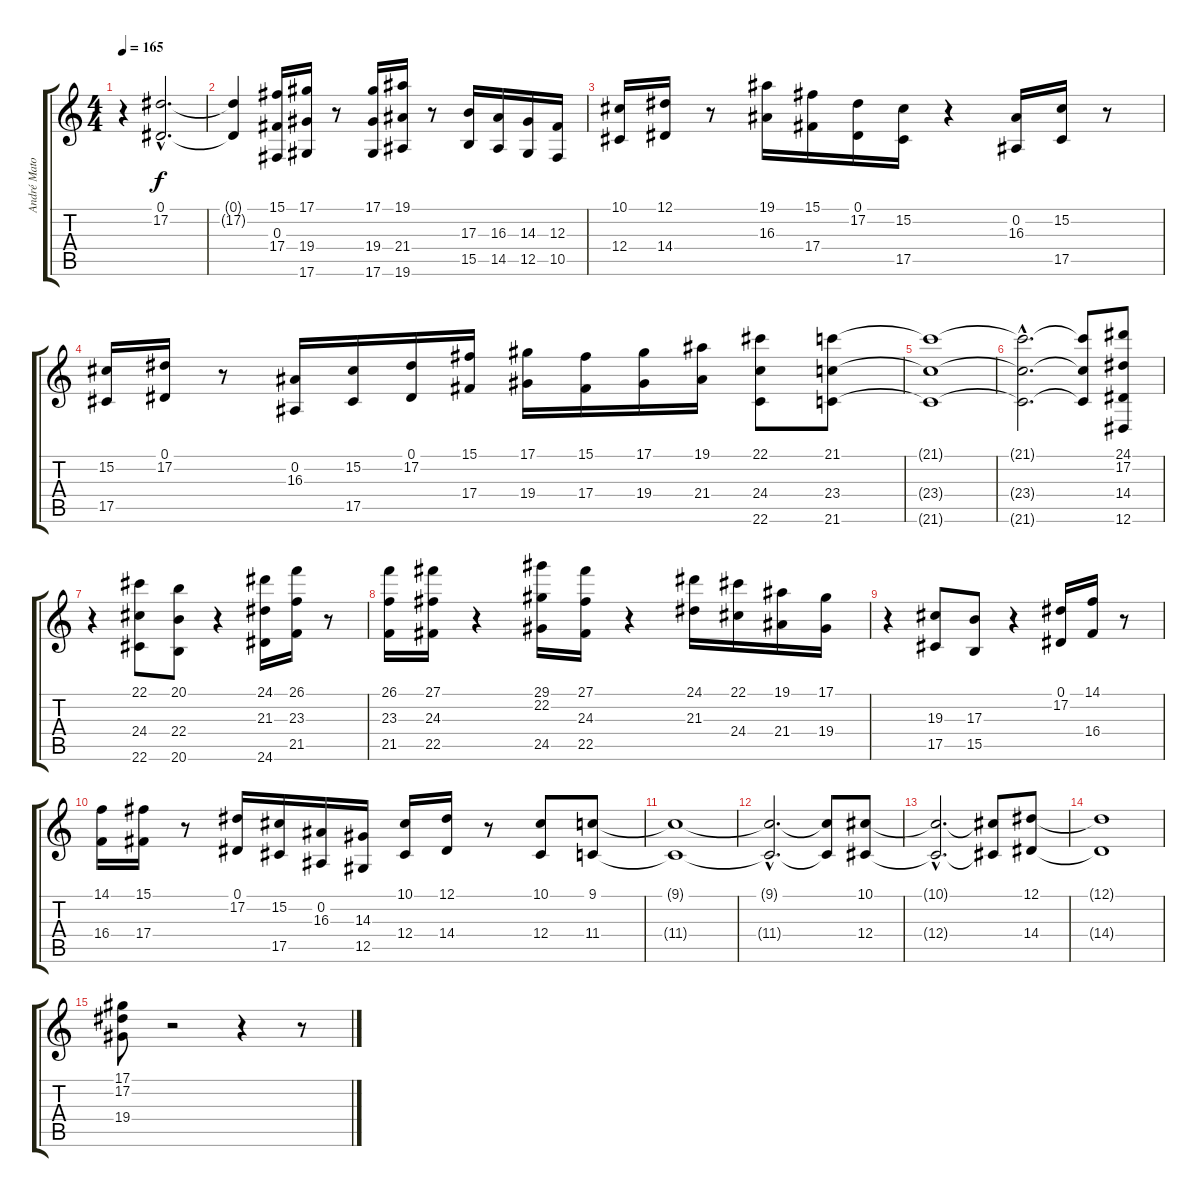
\track ("André Matos (Teclado)" "André Mato") {instrument stringensemble1}
\staff {score tabs}
\tuning (Eb4 Bb3 Gb3 Db3 Ab2 Eb2) {hide}
\ts (4 4)
\tempo 165
\clef g2
\ks c
r.4{dy f} (0.1{hac} 17.2{hac}).2{d} |
(0.1{t} 17.2{t}).4 (15.1 0.3 17.4).16 (17.1 19.4 17.6).16 r.8 (17.1 19.4 17.6).16 (19.1 21.4 19.6).16 r.8 (17.3 15.5).16 (16.3 14.5).16 (14.3 12.5).16 (12.3 10.5).16 |
(10.1 12.4).16 (12.1 14.4).16 r.8 (19.1 16.3).16 (15.1 17.4).16 (0.1 17.2).16 (15.2 17.5).16 r.4 (0.2 16.3).16 (15.2 17.5).16 r.8 |
(15.2 17.5).16 (0.1 17.2).16 r.8 (0.2 16.3).16 (15.2 17.5).16 (0.1 17.2).16 (15.1 17.4).16 (17.1 19.4).16 (15.1 17.4).16 (17.1 19.4).16 (19.1 21.4).16 (22.1 24.4 22.6).8 (21.1 23.4 21.6).8 |
(21.1{t} 23.4{t} 21.6{t}).1 |
(21.1{hac t} 23.4{hac t} 21.6{hac t}).2{d} (21.1{t} 23.4{t} 21.6{t}).8 (24.1 17.2 14.4 12.6).8 |
r.4 (22.1 24.4 22.6).8 (20.1 22.4 20.6).8 r.4 (24.1 21.3 24.6).16 (26.1 23.3 21.5).16 r.8 |
(26.1 23.3 21.5).16 (27.1 24.3 22.5).16 r.4 (29.1 22.2 24.5).16 (27.1 24.3 22.5).16 r.4 (24.1 21.3).16 (22.1 24.4).16 (19.1 21.4).16 (17.1 19.4).16 |
r.4 (19.3 17.5).8 (17.3 15.5).8 r.4 (0.1 17.2).16 (14.1 16.4).16 r.8 |
(14.1 16.4).16 (15.1 17.4).16 r.8 (0.1 17.2).16 (15.2 17.5).16 (0.2 16.3).16 (14.3 12.5).16 (10.1 12.4).16 (12.1 14.4).16 r.8 (10.1 12.4).8 (9.1 11.4).8 |
(9.1{t} 11.4{t}).1 |
(9.1{hac t} 11.4{hac t}).2{d} (9.1{t} 11.4{t}).8 (10.1 12.4).8 |
(10.1{hac t} 12.4{hac t}).2{d} (10.1{t} 12.4{t}).8 (12.1 14.4).8 |
(12.1{t} 14.4{t}).1 |
(17.1 17.2 19.4).8 r.2 r.4 r.8
